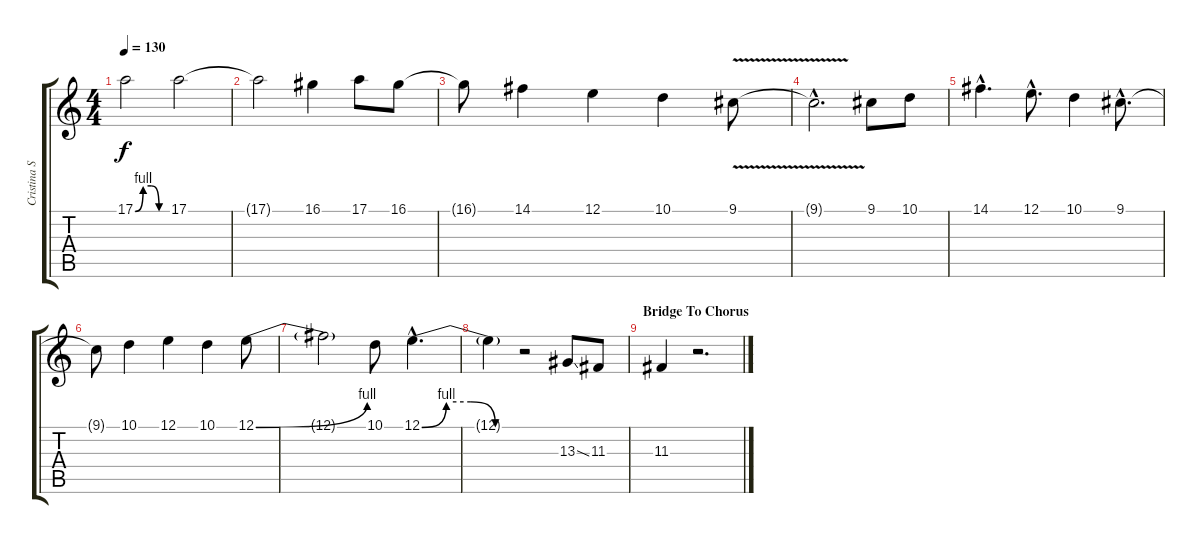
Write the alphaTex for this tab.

\track ("Cristina Scabbia (Female Vocals)" "Cristina S") {instrument synthstrings1}
\staff {score tabs}
\tuning (E4 B3 G3 D3 A2 E2) {hide}
\ts (4 4)
\tempo 130
\clef g2
\ks c
17.1{be (custom 0 0 15 4 30 4 45 0 60 0)}.2{dy f volume 15} 17.1.2 |
17.1{t}.2 16.1.4 17.1.8 16.1.8 |
16.1{t}.8 14.1.4 12.1.4 10.1.4 9.1{v}.8 |
9.1{hac t}.2{d} 9.1.8 10.1.8 |
14.1{hac}.4{d} 12.1{hac}.8{d} 10.1.4 9.1{hac}.8{d} |
9.1{t}.8 10.1.4 12.1.4 10.1.4 12.1{be (bend 0 0 60 4)}.8 |
12.1{t}.2 10.1.8 12.1{be (custom 0 0 15 4 30 4 45 0 60 0) hac}.4{d} |
12.1{t}.4 r.2 13.3{ss}.8 11.3.8 |
\section ("" "Bridge To Chorus")
11.3.4 r.2{d}
